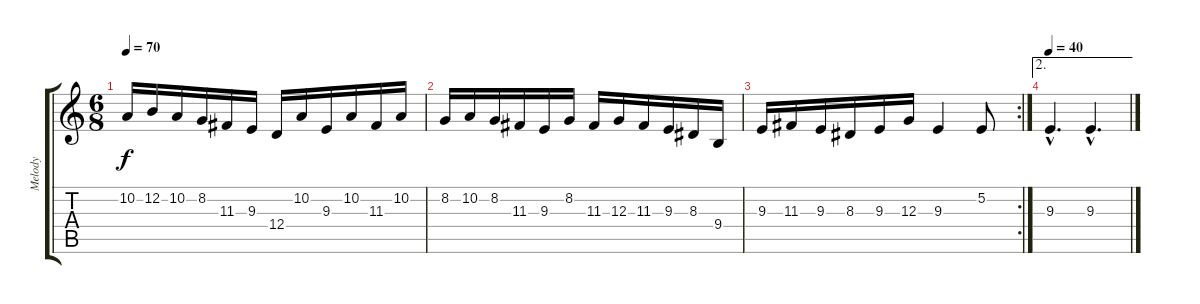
\track ("Melody" "Melody") {instrument flute}
\staff {score tabs}
\tuning (E4 B3 G3 D3 A2 E2) {hide}
\ts (6 8)
\tempo 70
\clef g2
\ks c
10.2.16{dy f} 12.2.16 10.2.16 8.2.16 11.3.16 9.3.16 12.4.16 10.2.16 9.3.16 10.2.16 11.3.16 10.2.16 |
8.2.16 10.2.16 8.2.16 11.3.16 9.3.16 8.2.16 11.3.16 12.3.16 11.3.16 9.3.16 8.3.16 9.4.16 |
\rc 2
9.3.16 11.3.16 9.3.16 8.3.16 9.3.16 12.3.16 9.3.4 5.2.8 |
\ae 2
\tempo 40
9.3{hac}.4{d} 9.3{hac}.4{d}
